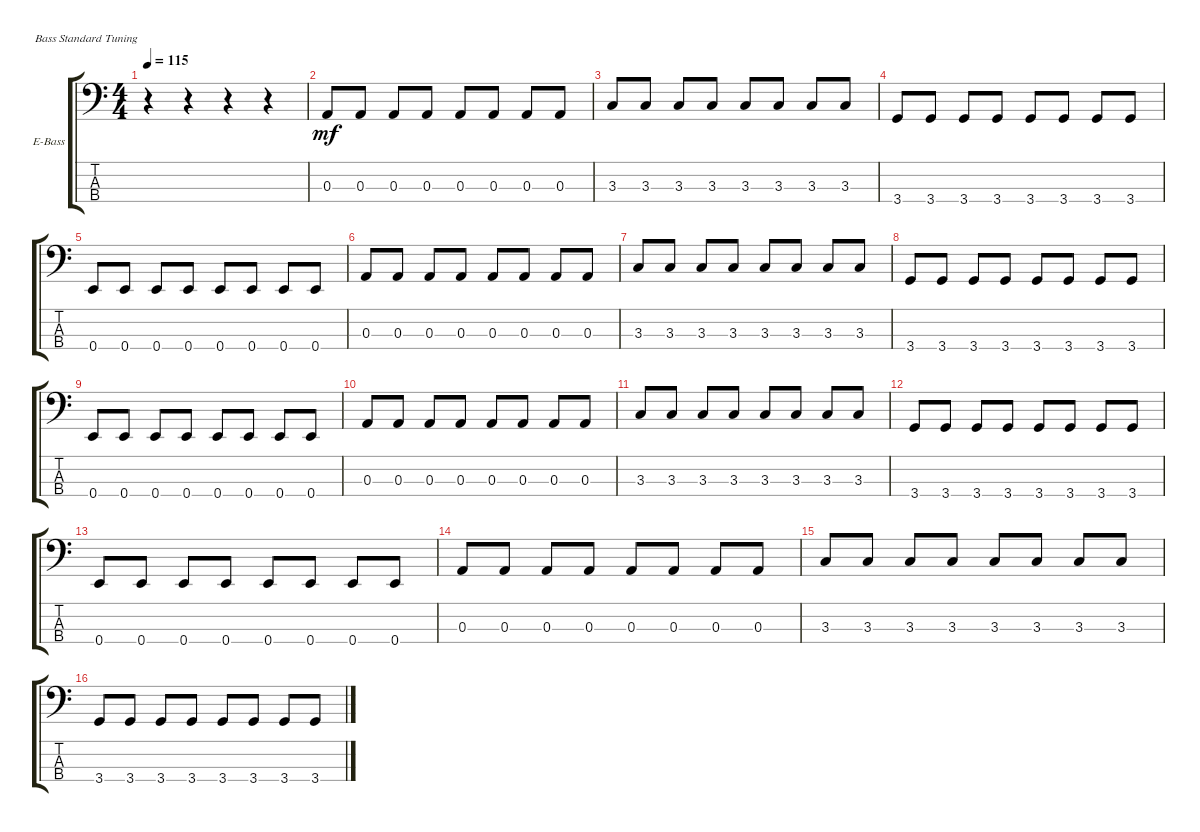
\defaultSystemsLayout 4
\bracketExtendMode groupsimilarinstruments
\firstSystemTrackNameOrientation horizontal
\otherSystemsTrackNameOrientation horizontal
\track ("Electric Bass" "E-Bass") {instrument electricbasspick}
\staff {score tabs}
\tuning (G2 D2 A1 E1)
\ts (4 4)
\tempo 115
\clef f4
\ks c
r.4{dy mf instrument electricbasspick} r.4 r.4 r.4 |
0.3.8 0.3.8 0.3.8 0.3.8 0.3.8 0.3.8 0.3.8 0.3.8 |
3.3.8 3.3.8 3.3.8 3.3.8 3.3.8 3.3.8 3.3.8 3.3.8 |
3.4.8 3.4.8 3.4.8 3.4.8 3.4.8 3.4.8 3.4.8 3.4.8 |
0.4.8 0.4.8 0.4.8 0.4.8 0.4.8 0.4.8 0.4.8 0.4.8 |
0.3.8 0.3.8 0.3.8 0.3.8 0.3.8 0.3.8 0.3.8 0.3.8 |
3.3.8 3.3.8 3.3.8 3.3.8 3.3.8 3.3.8 3.3.8 3.3.8 |
3.4.8 3.4.8 3.4.8 3.4.8 3.4.8 3.4.8 3.4.8 3.4.8 |
0.4.8 0.4.8 0.4.8 0.4.8 0.4.8 0.4.8 0.4.8 0.4.8 |
0.3.8 0.3.8 0.3.8 0.3.8 0.3.8 0.3.8 0.3.8 0.3.8 |
3.3.8 3.3.8 3.3.8 3.3.8 3.3.8 3.3.8 3.3.8 3.3.8 |
3.4.8 3.4.8 3.4.8 3.4.8 3.4.8 3.4.8 3.4.8 3.4.8 |
0.4.8 0.4.8 0.4.8 0.4.8 0.4.8 0.4.8 0.4.8 0.4.8 |
0.3.8 0.3.8 0.3.8 0.3.8 0.3.8 0.3.8 0.3.8 0.3.8 |
3.3.8 3.3.8 3.3.8 3.3.8 3.3.8 3.3.8 3.3.8 3.3.8 |
3.4.8 3.4.8 3.4.8 3.4.8 3.4.8 3.4.8 3.4.8 3.4.8
